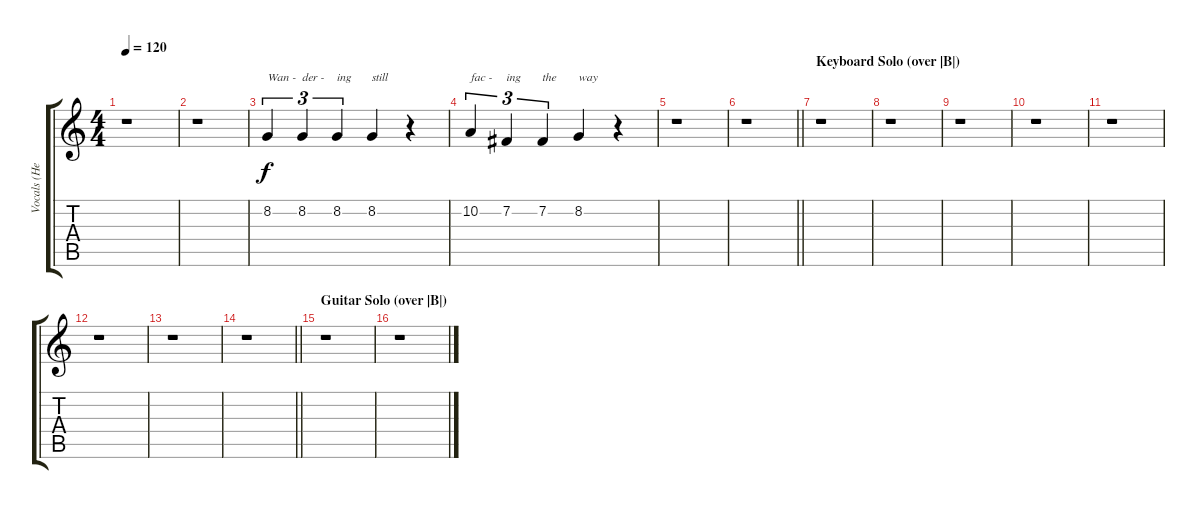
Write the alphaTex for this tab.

\track ("Vocals (Henning)" "Vocals (He") {instrument voiceoohs}
\staff {score tabs}
\tuning (E4 B3 G3 D3 A2 E2) {hide}
\ts (4 4)
\tempo 120
\clef g2
\ks c
r.1{dy f} |
r.1 |
8.2.4{tu (3 2) txt "Wan -"} 8.2.4{tu (3 2) txt "der -"} 8.2.4{tu (3 2) txt "ing"} 8.2.4{txt "still"} r.4 |
10.2.4{tu (3 2) txt "fac -"} 7.2.4{tu (3 2) txt "ing"} 7.2.4{tu (3 2) txt "the"} 8.2.4{txt "way"} r.4 |
r.1 |
\barLineRight lightlight
r.1 |
\section ("" "Keyboard Solo (over |B|)")
r.1 |
r.1 |
r.1 |
r.1 |
r.1 |
r.1 |
r.1 |
\barLineRight lightlight
r.1 |
\section ("" "Guitar Solo (over |B|)")
r.1 |
r.1
